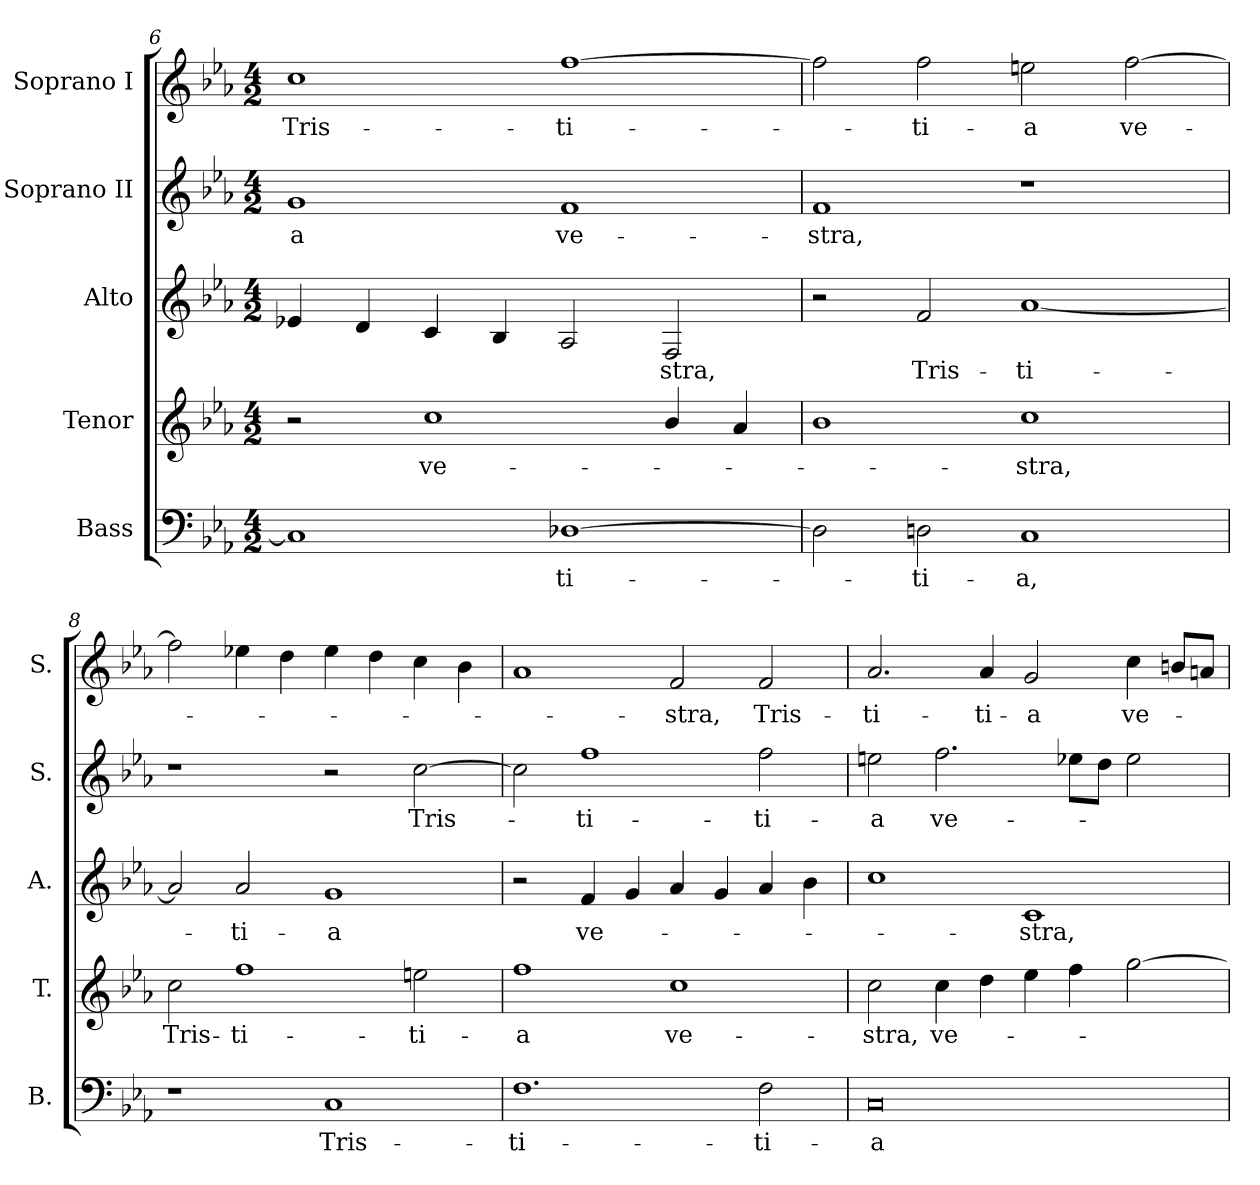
**kern	**text	**kern	**text	**kern	**text	**kern	**text	**kern	**text
*part5	*part5	*part4	*part4	*part3	*part3	*part2	*part2	*part1	*part1
*staff5	*staff5	*staff4	*staff4	*staff3	*staff3	*staff2	*staff2	*staff1	*staff1
*I"Bass	*	*I"Tenor	*	*I"Alto	*	*I"Soprano II	*	*I"Soprano I	*
*I'B.	*	*I'T.	*	*I'A.	*	*I'S.	*	*I'S.	*
!!LO:LB:g=z
*clefF4	*	*clefG2	*	*clefG2	*	*clefG2	*	*clefG2	*
*	*	*ITrd7c12	*	*	*	*	*	*	*
*k[b-e-a-]	*	*k[b-e-a-]	*	*k[b-e-a-]	*	*k[b-e-a-]	*	*k[b-e-a-]	*
*c:	*	*c:	*	*c:	*	*c:	*	*c:	*
*M4/2	*	*M4/2	*	*M4/2	*	*M4/2	*	*M4/2	*
=6	=6	=6	=6	=6	=6	=6	=6	=6	=6
!	!	!	!	!	!	!	!LO:LY:b:color=#000000	!	!
!	!	!	!	!	!	!	!	!	!LO:LY:b:color=#000000
1Ci]	.	2r	.	4e-Xi/	.	1gi	-a	1cci	Tris-
.	.	.	.	4di/	.	.	.	.	.
!	!	!	!LO:LY:b:color=#000000	!	!	!	!	!	!
.	.	1ci	ve-	4ci/	.	.	.	.	.
.	.	.	.	4B-i/	.	.	.	.	.
!	!LO:LY:b:color=#000000	!	!	!	!	!	!	!	!
!	!	!	!	!	!	!	!LO:LY:b:color=#000000	!	!
!	!	!	!	!	!	!	!	!	!LO:LY:b:color=#000000
[>1D-Xi	-ti-	.	.	2A-i/	.	1fi	ve-	[>1ffi	-ti-
!	!	!	!	!	!LO:LY:b:color=#000000	!	!	!	!
.	.	4B-i/	.	2Fi/	-stra,	.	.	.	.
.	.	4A-i/	.	.	.	.	.	.	.
=7	=7	=7	=7	=7	=7	=7	=7	=7	=7
!	!	!	!	!	!	!	!LO:LY:b:color=#000000	!	!
2D-i\]	.	1B-i	.	2r	.	1fi	-stra,	2ffi\]	.
!	!LO:LY:b:color=#000000	!	!	!	!	!	!	!	!
!	!	!	!	!	!LO:LY:b:color=#000000	!	!	!	!
!	!	!	!	!	!	!	!	!	!LO:LY:b:color=#000000
2Di\	-ti-	.	.	2fi/	Tris-	.	.	2ffi\	-ti-
!	!LO:LY:b:color=#000000	!	!	!	!	!	!	!	!
!	!	!	!LO:LY:b:color=#000000	!	!	!	!	!	!
!	!	!	!	!	!LO:LY:b:color=#000000	!	!	!	!
!	!	!	!	!	!	!	!	!	!LO:LY:b:color=#000000
1Ci	-a,	1ci	-stra,	[<1a-i	-ti-	1r	.	2eeni\	-a
!	!	!	!	!	!	!	!	!	!LO:LY:b:color=#000000
.	.	.	.	.	.	.	.	[>2ffi\	ve-
=8	=8	=8	=8	=8	=8	=8	=8	=8	=8
!	!	!	!LO:LY:b:color=#000000	!	!	!	!	!	!
1r	.	2ci\	Tris-	2a-i/]	.	1r	.	2ffi\]	.
!	!	!	!LO:LY:b:color=#000000	!	!	!	!	!	!
!	!	!	!	!	!LO:LY:b:color=#000000	!	!	!	!
.	.	1fi	-ti-	2a-i/	-ti-	.	.	4ee-Xi\	.
.	.	.	.	.	.	.	.	4ddi\	.
!	!LO:LY:b:color=#000000	!	!	!	!	!	!	!	!
!	!	!	!	!	!LO:LY:b:color=#000000	!	!	!	!
1Ci	Tris-	.	.	1gi	-a	2r	.	4ee-i\	.
.	.	.	.	.	.	.	.	4ddi\	.
!	!	!	!LO:LY:b:color=#000000	!	!	!	!	!	!
!	!	!	!	!	!	!	!LO:LY:b:color=#000000	!	!
.	.	2eni\	-ti-	.	.	[>2cci\	Tris-	4cci\	.
.	.	.	.	.	.	.	.	4b-i\	.
=9	=9	=9	=9	=9	=9	=9	=9	=9	=9
!	!LO:LY:b:color=#000000	!	!	!	!	!	!	!	!
!	!	!	!LO:LY:b:color=#000000	!	!	!	!	!	!
1.Fi	-ti-	1fi	-a	2r	.	2cci\]	.	1a-i	.
!	!	!	!	!	!LO:LY:b:color=#000000	!	!	!	!
!	!	!	!	!	!	!	!LO:LY:b:color=#000000	!	!
.	.	.	.	4fi/	ve-	1ffi	-ti-	.	.
.	.	.	.	4gi/	.	.	.	.	.
!	!	!	!LO:LY:b:color=#000000	!	!	!	!	!	!
!	!	!	!	!	!	!	!	!	!LO:LY:b:color=#000000
.	.	1ci	ve-	4a-i/	.	.	.	2fi/	-stra,
.	.	.	.	4gi/	.	.	.	.	.
!	!LO:LY:b:color=#000000	!	!	!	!	!	!	!	!
!	!	!	!	!	!	!	!LO:LY:b:color=#000000	!	!
!	!	!	!	!	!	!	!	!	!LO:LY:b:color=#000000
2Fi\	-ti-	.	.	4a-i/	.	2ffi\	-ti-	2fi/	Tris-
.	.	.	.	4b-i\	.	.	.	.	.
!!LO:PB:g=z
=10	=10	=10	=10	=10	=10	=10	=10	=10	=10
!	!LO:LY:b:color=#000000	!	!	!	!	!	!	!	!
!	!	!	!LO:LY:b:color=#000000	!	!	!	!	!	!
!	!	!	!	!	!	!	!LO:LY:b:color=#000000	!	!
!	!	!	!	!	!	!	!	!	!LO:LY:b:color=#000000
0Ci	-a	2ci\	-stra,	1cci	.	2eeni\	-a	2.a-i/	-ti-
!	!	!	!LO:LY:b:color=#000000	!	!	!	!	!	!
!	!	!	!	!	!	!	!LO:LY:b:color=#000000	!	!
.	.	4ci\	ve-	.	.	2.ffi\	ve-	.	.
!	!	!	!	!	!	!	!	!	!LO:LY:b:color=#000000
.	.	4di\	.	.	.	.	.	4a-i/	-ti-
!	!	!	!	!	!LO:LY:b:color=#000000	!	!	!	!
!	!	!	!	!	!	!	!	!	!LO:LY:b:color=#000000
.	.	4e-i\	.	1ci	-stra,	.	.	2gi/	-a
.	.	4fi\	.	.	.	8ee-Xi\L	.	.	.
.	.	.	.	.	.	8ddi\J	.	.	.
!	!	!	!	!	!	!	!	!	!LO:LY:b:color=#000000
.	.	[>2gi\	.	.	.	2ee-i\	.	4cci\	ve-
.	.	.	.	.	.	.	.	8bni/L	.
.	.	.	.	.	.	.	.	8ani/J	.
=	=	=	=	=	=	=	=	=	=
*-	*-	*-	*-	*-	*-	*-	*-	*-	*-
